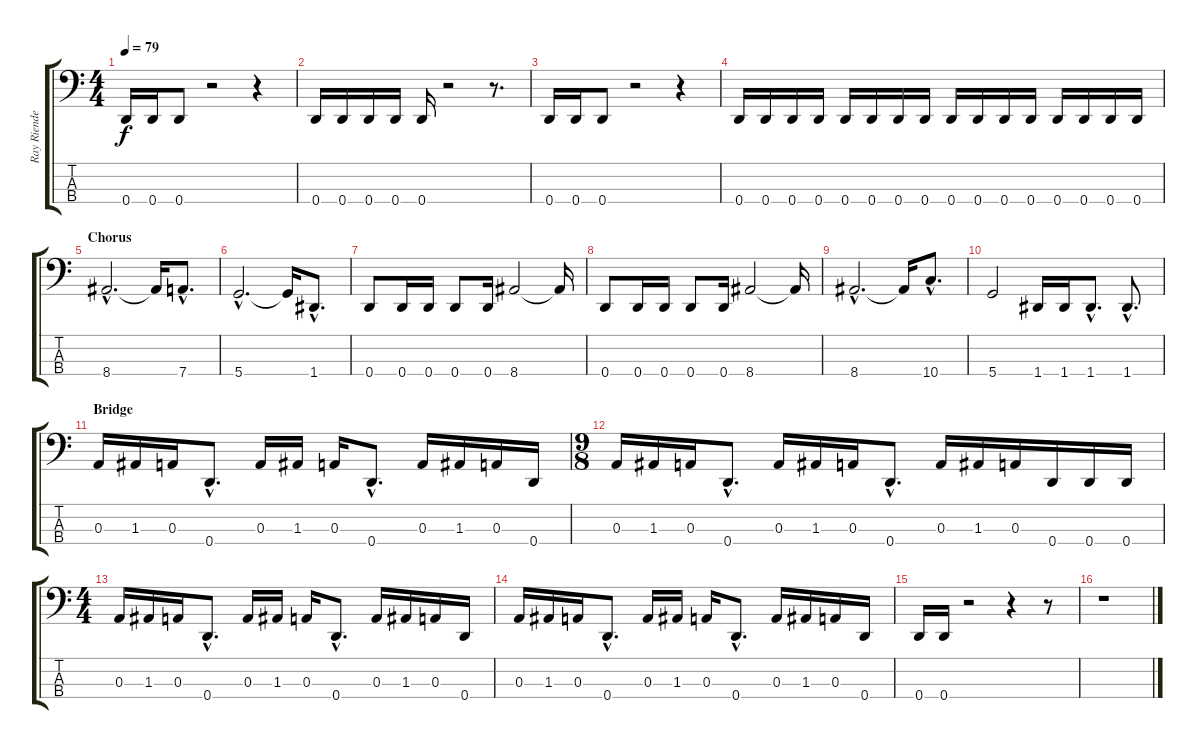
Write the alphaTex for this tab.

\track ("Ray Riendeau" "Ray Riende") {instrument electricbassfinger}
\staff {score tabs}
\tuning (G2 D2 A1 D1) {hide}
\ts (4 4)
\tempo 79
\clef f4
\ks c
0.4.16{dy f} 0.4.16 0.4.8 r.2 r.4 |
0.4.16 0.4.16 0.4.16 0.4.16 0.4.16 r.2 r.8{d} |
0.4.16 0.4.16 0.4.8 r.2 r.4 |
0.4.16 0.4.16 0.4.16 0.4.16 0.4.16 0.4.16 0.4.16 0.4.16 0.4.16 0.4.16 0.4.16 0.4.16 0.4.16 0.4.16 0.4.16 0.4.16 |
\section ("" "Chorus")
8.4{hac}.2{d} 8.4{t}.16 7.4{hac}.8{d} |
5.4{hac}.2{d} 5.4{t}.16 1.4{hac}.8{d} |
0.4.8 0.4.16 0.4.16 0.4.8 0.4.16 8.4.2 8.4{t}.16 |
0.4.8 0.4.16 0.4.16 0.4.8 0.4.16 8.4.2 8.4{t}.16 |
8.4{hac}.2{d} 8.4{t}.16 10.4{hac}.8{d} |
5.4.2 1.4.16 1.4.16 1.4{hac}.8{d} 1.4{hac}.8{d} |
\section ("" "Bridge")
0.3.16 1.3.16 0.3.16 0.4{hac}.8{d} 0.3.16 1.3.16 0.3.16 0.4{hac}.8{d} 0.3.16 1.3.16 0.3.16 0.4.16 |
\ts (9 8)
0.3.16 1.3.16 0.3.16 0.4{hac}.8{d} 0.3.16 1.3.16 0.3.16 0.4{hac}.8{d} 0.3.16 1.3.16 0.3.16 0.4.16 0.4.16 0.4.16 |
\ts (4 4)
0.3.16 1.3.16 0.3.16 0.4{hac}.8{d} 0.3.16 1.3.16 0.3.16 0.4{hac}.8{d} 0.3.16 1.3.16 0.3.16 0.4.16 |
0.3.16 1.3.16 0.3.16 0.4{hac}.8{d} 0.3.16 1.3.16 0.3.16 0.4{hac}.8{d} 0.3.16 1.3.16 0.3.16 0.4.16 |
0.4.16 0.4.16 r.2 r.4 r.8 |
r.1
